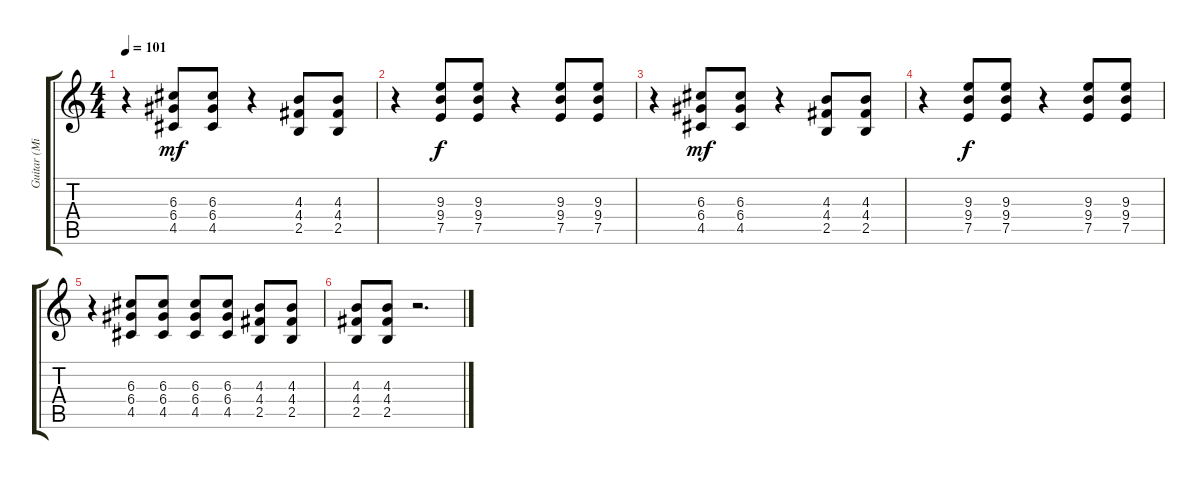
\track ("Guitar (Mike)" "Guitar (Mi") {instrument distortionguitar}
\staff {score tabs}
\tuning (E4 B3 G3 D3 A2 E2) {hide}
\ts (4 4)
\tempo 101
\clef g2
\ks c
r.4{dy mf} (6.3 6.4 4.5).8 (6.3 6.4 4.5).8 r.4 (4.3 4.4 2.5).8 (4.3 4.4 2.5).8 |
r.4 (9.3 9.4 7.5).8{dy f} (9.3 9.4 7.5).8 r.4 (9.3 9.4 7.5).8 (9.3 9.4 7.5).8 |
r.4 (6.3 6.4 4.5).8{dy mf} (6.3 6.4 4.5).8 r.4 (4.3 4.4 2.5).8 (4.3 4.4 2.5).8 |
r.4 (9.3 9.4 7.5).8{dy f} (9.3 9.4 7.5).8 r.4 (9.3 9.4 7.5).8 (9.3 9.4 7.5).8 |
r.4 (6.3 6.4 4.5).8 (6.3 6.4 4.5).8 (6.3 6.4 4.5).8 (6.3 6.4 4.5).8 (4.3 4.4 2.5).8 (4.3 4.4 2.5).8 |
(4.3 4.4 2.5).8 (4.3 4.4 2.5).8 r.2{d}
